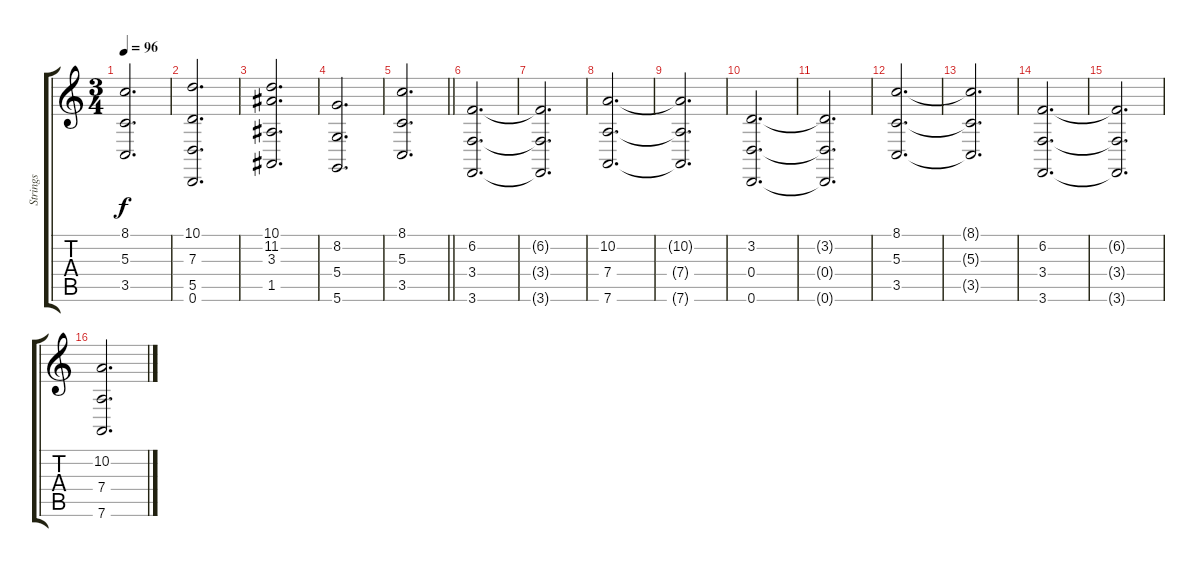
\track ("Strings" "Strings") {instrument stringensemble1}
\staff {score tabs}
\tuning (E4 B3 G3 D3 A2 D2) {hide}
\ts (3 4)
\tempo 96
\clef g2
\ks c
(8.1 5.3 3.5).2{d dy f} |
(10.1 7.3 5.5 0.6).2{d} |
(10.1 11.2 3.3 1.5).2{d} |
(8.2 5.4 5.6).2{d} |
\barLineRight lightlight
(8.1 5.3 3.5).2{d} |
(6.2 3.4 3.6).2{d} |
(6.2{t} 3.4{t} 3.6{t}).2{d} |
(10.2 7.4 7.6).2{d} |
(10.2{t} 7.4{t} 7.6{t}).2{d} |
(3.2 0.4 0.6).2{d} |
(3.2{t} 0.4{t} 0.6{t}).2{d} |
(8.1 5.3 3.5).2{d} |
(8.1{t} 5.3{t} 3.5{t}).2{d} |
(6.2 3.4 3.6).2{d} |
(6.2{t} 3.4{t} 3.6{t}).2{d} |
(10.2 7.4 7.6).2{d}
